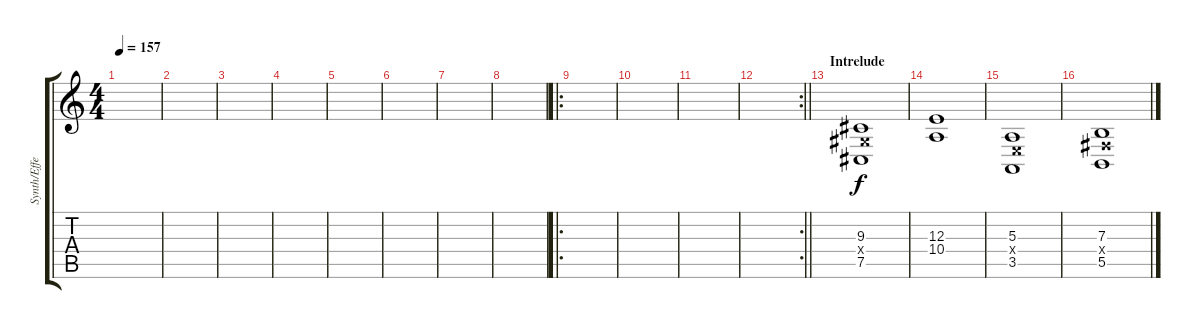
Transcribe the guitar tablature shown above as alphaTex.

\track ("Synth/Effects" "Synth/Effe") {instrument reversecymbal}
\staff {score tabs}
\tuning (Db4 Ab3 E3 B2 Gb2 B1) {hide}
\ts (4 4)
\tempo 157
\clef g2
\ks c
|
|
|
|
|
|
|
|
\ro
|
|
|
\rc 2
\barLineRight lightlight
|
\section ("" "Intrelude")
(9.3 9.4{x} 7.5).1{volume 10 instrument synthstrings1} |
(12.3 10.4).1 |
(5.3 5.4{x} 3.5).1 |
(7.3 7.4{x} 5.5).1
